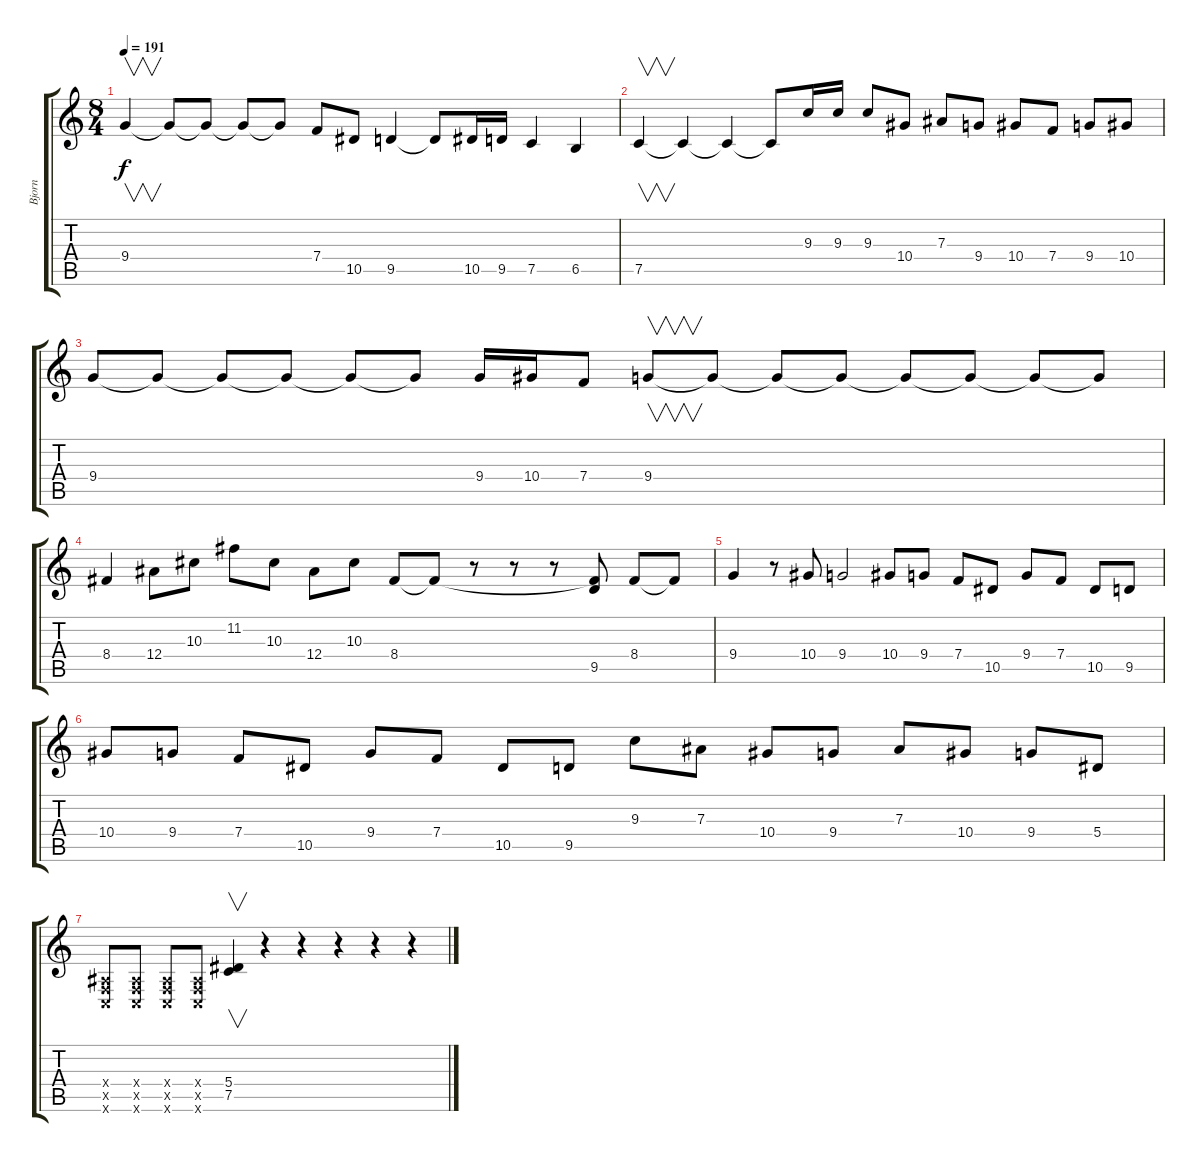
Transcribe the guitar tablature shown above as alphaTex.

\track ("Bjorn" "Bjorn") {instrument overdrivenguitar}
\staff {score tabs}
\tuning (C4 G3 Eb3 Bb2 F2 C2) {hide}
\ts (8 4)
\tempo 191
\clef g2
\ks c
9.4.4{v dy f} 9.4{t}.8 9.4{t}.8 9.4{t}.8 9.4{t}.8 7.4.8 10.5.8 9.5.4 9.5{t}.8 10.5.16 9.5.16 7.5.4 6.5.4 |
7.5.4{v} 7.5{t}.4 7.5{t}.4 7.5{t}.8 9.3.16 9.3.16 9.3.8 10.4.8 7.3.8 9.4.8 10.4.8 7.4.8 9.4.8 10.4.8 |
9.4.8 9.4{t}.8 9.4{t}.8 9.4{t}.8 9.4{t}.8 9.4{t}.8 9.4.16 10.4.16 7.4.8 9.4.8{v} 9.4{t}.8 9.4{t}.8 9.4{t}.8 9.4{t}.8 9.4{t}.8 9.4{t}.8 9.4{t}.8 |
8.4.4 12.4.8 10.3.8 11.2.8 10.3.8 12.4.8 10.3.8 8.4.8 8.4{t}.8 r.8 r.8 r.8 (8.4{t} 9.5).8 8.4.8 8.4{t}.8 |
9.4.4 r.8 10.4.8 9.4.2 10.4.8 9.4.8 7.4.8 10.5.8 9.4.8 7.4.8 10.5.8 9.5.8 |
10.4.8 9.4.8 7.4.8 10.5.8 9.4.8 7.4.8 10.5.8 9.5.8 9.3.8 7.3.8 10.4.8 9.4.8 7.3.8 10.4.8 9.4.8 5.4.8 |
(0.4{x} 0.5{x} 0.6{x}).8 (0.4{x} 0.5{x} 0.6{x}).8 (0.4{x} 0.5{x} 0.6{x}).8 (0.4{x} 0.5{x} 0.6{x}).8 (5.4 7.5).4{v} r.4 r.4 r.4 r.4 r.4
